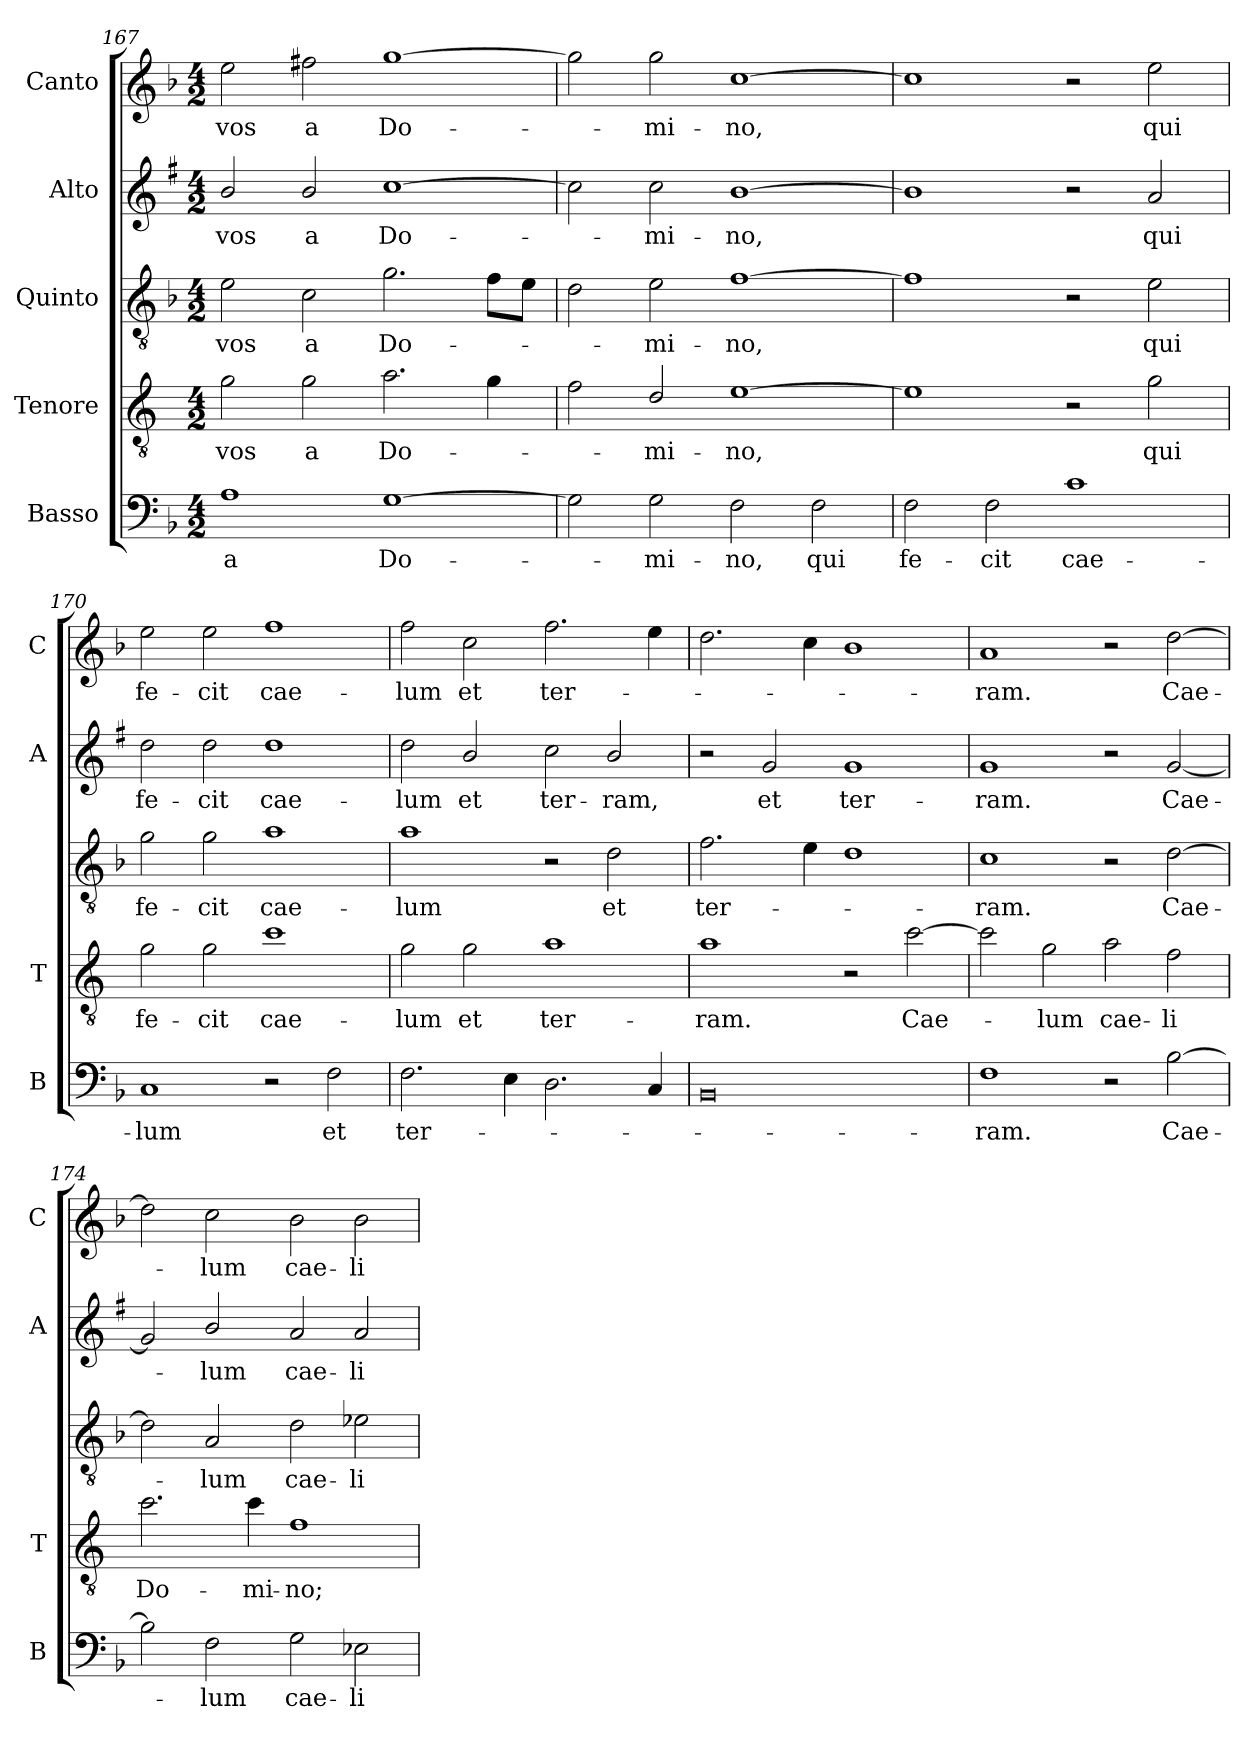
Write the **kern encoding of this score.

**kern	**text	**kern	**text	**kern	**text	**kern	**text	**kern	**text
*part5	*part5	*part4	*part4	*part3	*part3	*part2	*part2	*part1	*part1
*staff5	*staff5	*staff4	*staff4	*staff3	*staff3	*staff2	*staff2	*staff1	*staff1
*I"Basso	*	*I"Tenore	*	*I"Quinto	*	*I"Alto	*	*I"Canto	*
*I'B	*	*I'T	*	*	*	*I'A	*	*I'C	*
*clefF4	*	*clefGv2	*	*clefGv2	*	*clefG2	*	*clefG2	*
*	*	*ITrd4c7	*	*	*	*ITrd1c2	*	*	*
*k[b-]	*	*k[b-]	*	*k[b-]	*	*k[b-]	*	*k[b-]	*
*F:	*	*F:	*	*F:	*	*F:	*	*F:	*
*M4/2	*	*M4/2	*	*M4/2	*	*M4/2	*	*M4/2	*
=167	=167	=167	=167	=167	=167	=167	=167	=167	=167
!	!LO:LY:b	!	!LO:LY:b	!	!LO:LY:b	!	!LO:LY:b	!	!LO:LY:b
1A	a	2c\	vos	2e\	vos	2a/	vos	2ee\	vos
!	!	!	!LO:LY:b	!	!LO:LY:b	!	!LO:LY:b	!	!LO:LY:b
.	.	2c\	a	2c\	a	2a/	a	2ff#X\	a
!	!LO:LY:b	!	!LO:LY:b	!	!LO:LY:b	!	!LO:LY:b	!	!LO:LY:b
[1G	Do-	2.d\	Do-	2.g\	Do-	[1b-	Do-	[1gg	Do-
.	.	4c\	.	8f\L	.	.	.	.	.
.	.	.	.	8e\J	.	.	.	.	.
=168	=168	=168	=168	=168	=168	=168	=168	=168	=168
2G\]	.	2B-\	.	2d\	.	2b-\]	.	2gg\]	.
!	!LO:LY:b	!	!LO:LY:b	!	!LO:LY:b	!	!LO:LY:b	!	!LO:LY:b
2G\	-mi-	2G/	-mi-	2e\	-mi-	2b-\	-mi-	2gg\	-mi-
!	!LO:LY:b	!	!LO:LY:b	!	!LO:LY:b	!	!LO:LY:b	!	!LO:LY:b
2F\	-no,	[1A	-no,	[1f	-no,	[1a	-no,	[1cc	-no,
!	!LO:LY:b	!	!	!	!	!	!	!	!
2F\	qui	.	.	.	.	.	.	.	.
!!LO:LB:g=z
=169	=169	=169	=169	=169	=169	=169	=169	=169	=169
!	!LO:LY:b	!	!	!	!	!	!	!	!
2F\	fe-	1A]	.	1f]	.	1a]	.	1cc]	.
!	!LO:LY:b	!	!	!	!	!	!	!	!
2F\	-cit	.	.	.	.	.	.	.	.
!	!LO:LY:b	!	!	!	!	!	!	!	!
1c	cae-	2r	.	2r	.	2r	.	2r	.
!	!	!	!LO:LY:b	!	!LO:LY:b	!	!LO:LY:b	!	!LO:LY:b
.	.	2c\	qui	2e\	qui	2g/	qui	2ee\	qui
=170	=170	=170	=170	=170	=170	=170	=170	=170	=170
!	!LO:LY:b	!	!LO:LY:b	!	!LO:LY:b	!	!LO:LY:b	!	!LO:LY:b
1C	-lum	2c\	fe-	2g\	fe-	2cc\	fe-	2ee\	fe-
!	!	!	!LO:LY:b	!	!LO:LY:b	!	!LO:LY:b	!	!LO:LY:b
.	.	2c\	-cit	2g\	-cit	2cc\	-cit	2ee\	-cit
!	!	!	!LO:LY:b	!	!LO:LY:b	!	!LO:LY:b	!	!LO:LY:b
2r	.	1f	cae-	1a	cae-	1cc	cae-	1ff	cae-
!	!LO:LY:b	!	!	!	!	!	!	!	!
2F\	et	.	.	.	.	.	.	.	.
=171	=171	=171	=171	=171	=171	=171	=171	=171	=171
!	!LO:LY:b	!	!LO:LY:b	!	!LO:LY:b	!	!LO:LY:b	!	!LO:LY:b
2.F\	ter-	2c\	-lum	1a	-lum	2cc\	-lum	2ff\	-lum
!	!	!	!LO:LY:b	!	!	!	!LO:LY:b	!	!LO:LY:b
.	.	2c\	et	.	.	2a/	et	2cc\	et
4E\	.	.	.	.	.	.	.	.	.
!	!	!	!LO:LY:b	!	!	!	!LO:LY:b	!	!LO:LY:b
2.D\	.	1d	ter-	2r	.	2b-\	ter-	2.ff\	ter-
!	!	!	!	!	!LO:LY:b	!	!LO:LY:b	!	!
.	.	.	.	2d\	et	2a/	-ram,	.	.
4C/	.	.	.	.	.	.	.	4ee\	.
=172	=172	=172	=172	=172	=172	=172	=172	=172	=172
!	!	!	!LO:LY:b	!	!LO:LY:b	!	!	!	!
0BB-	.	1d	-ram.	2.f\	ter-	2r	.	2.dd\	.
!	!	!	!	!	!	!	!LO:LY:b	!	!
.	.	.	.	.	.	2f/	et	.	.
.	.	.	.	4e\	.	.	.	4cc\	.
!	!	!	!	!	!	!	!LO:LY:b	!	!
.	.	2r	.	1d	.	1f	ter-	1b-	.
!	!	!	!LO:LY:b	!	!	!	!	!	!
.	.	[2f\	Cae-	.	.	.	.	.	.
=173	=173	=173	=173	=173	=173	=173	=173	=173	=173
!	!LO:LY:b	!	!	!	!LO:LY:b	!	!LO:LY:b	!	!LO:LY:b
1F	-ram.	2f\]	.	1c	-ram.	1f	-ram.	1a	-ram.
!	!	!	!LO:LY:b	!	!	!	!	!	!
.	.	2c\	-lum	.	.	.	.	.	.
!	!	!	!LO:LY:b	!	!	!	!	!	!
2r	.	2d\	cae-	2r	.	2r	.	2r	.
!	!LO:LY:b	!	!LO:LY:b	!	!LO:LY:b	!	!LO:LY:b	!	!LO:LY:b
[2B-\	Cae-	2B-\	-li	[2d\	Cae-	[2f/	Cae-	[2dd\	Cae-
!!LO:LB:g=z
=174	=174	=174	=174	=174	=174	=174	=174	=174	=174
!	!	!	!LO:LY:b	!	!	!	!	!	!
2B-\]	.	2.f\	Do-	2d\]	.	2f/]	.	2dd\]	.
!	!LO:LY:b	!	!	!	!LO:LY:b	!	!LO:LY:b	!	!LO:LY:b
2F\	-lum	.	.	2A/	-lum	2a/	-lum	2cc\	-lum
!	!	!	!LO:LY:b	!	!	!	!	!	!
.	.	4f\	-mi-	.	.	.	.	.	.
!	!LO:LY:b	!	!LO:LY:b	!	!LO:LY:b	!	!LO:LY:b	!	!LO:LY:b
2G\	cae-	1B-	-no;	2d\	cae-	2g/	cae-	2b-\	cae-
!	!LO:LY:b	!	!	!	!LO:LY:b	!	!LO:LY:b	!	!LO:LY:b
2E-X\	-li	.	.	2e-X\	-li	2g/	-li	2b-\	-li
=	=	=	=	=	=	=	=	=	=
*-	*-	*-	*-	*-	*-	*-	*-	*-	*-
